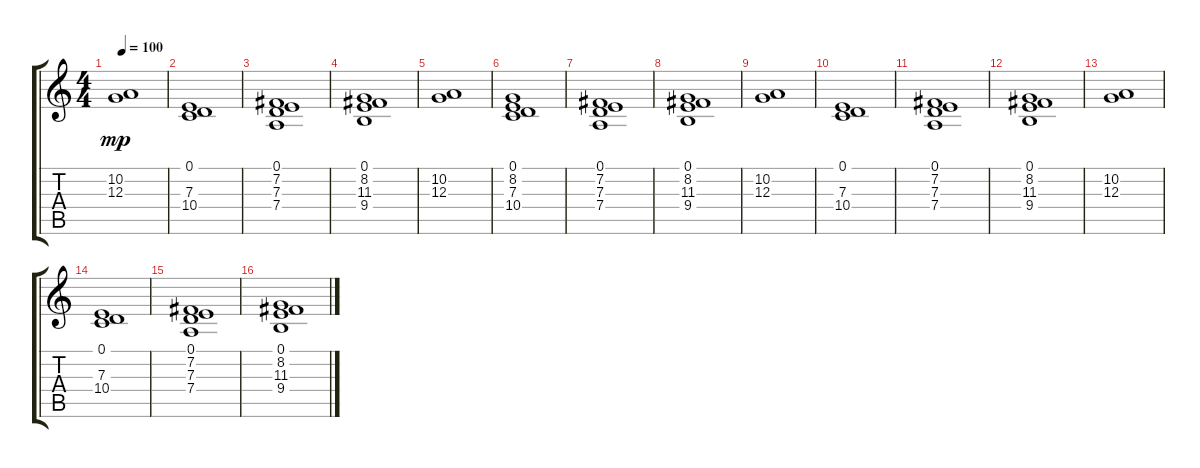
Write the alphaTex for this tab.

\track "" {instrument fx3crystal}
\staff {score tabs}
\tuning (E4 B3 G3 D3 A2 E2) {hide}
\ts (4 4)
\tempo 100
\clef g2
\ks c
(10.2 12.3).1{dy mp} |
(0.1 7.3 10.4).1 |
(0.1 7.2 7.3 7.4).1 |
(0.1 8.2 11.3 9.4).1 |
(10.2 12.3).1 |
(0.1 8.2 7.3 10.4).1 |
(0.1 7.2 7.3 7.4).1 |
(0.1 8.2 11.3 9.4).1 |
(10.2 12.3).1 |
(0.1 7.3 10.4).1 |
(0.1 7.2 7.3 7.4).1 |
(0.1 8.2 11.3 9.4).1 |
(10.2 12.3).1 |
(0.1 7.3 10.4).1 |
(0.1 7.2 7.3 7.4).1 |
(0.1 8.2 11.3 9.4).1
